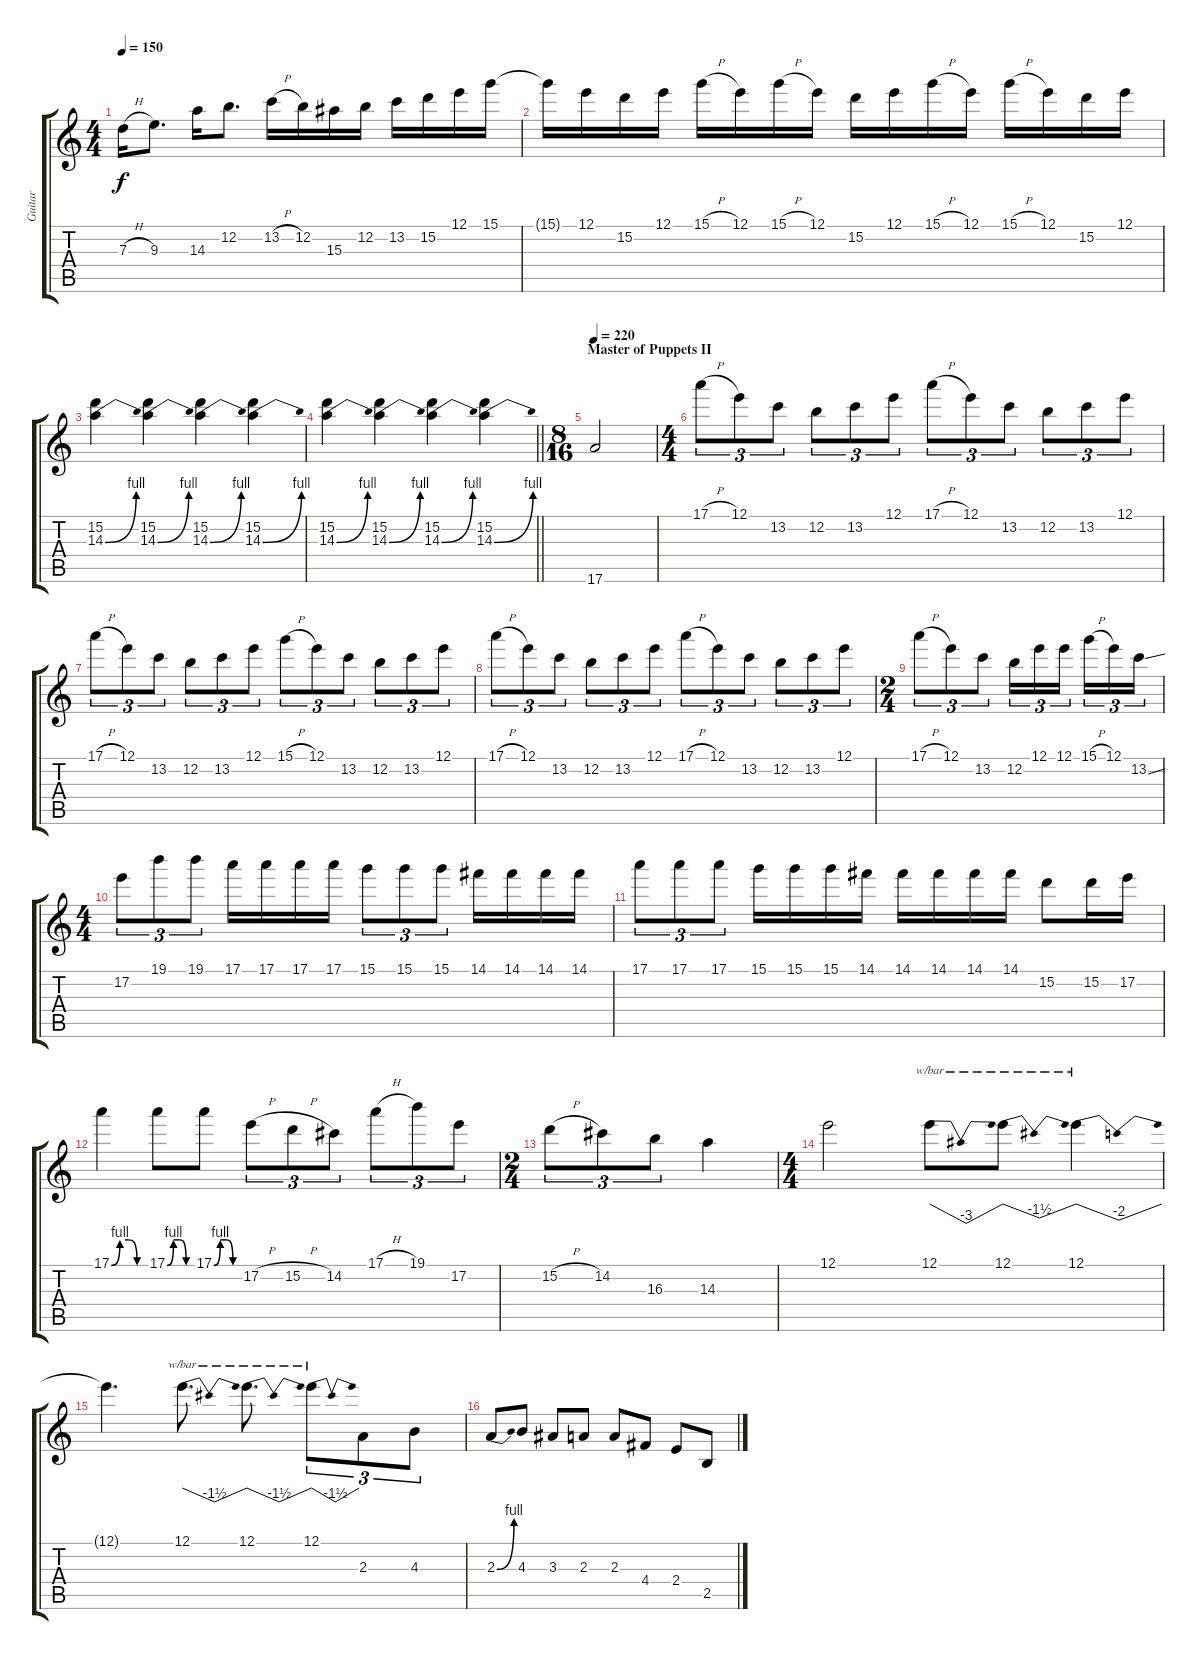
\track ("Guitar" "Guitar") {instrument distortionguitar}
\staff {score tabs}
\tuning (E4 B3 G3 D3 A2 E2) {hide}
\ts (4 4)
\tempo 150
\clef g2
\ks c
7.3{h}.16{dy f} 9.3.8{d} 14.3.16 12.2.8{d} 13.2{h}.16 12.2.16 15.3.16 12.2.16 13.2.16 15.2.16 12.1.16 15.1.16 |
15.1{t}.16 12.1.16 15.2.16 12.1.16 15.1{h}.16 12.1.16 15.1{h}.16 12.1.16 15.2.16 12.1.16 15.1{h}.16 12.1.16 15.1{h}.16 12.1.16 15.2.16 12.1.16 |
(15.2 14.3{be (bend 0 0 60 4)}).4 (15.2 14.3{be (bend 0 0 60 4)}).4 (15.2 14.3{be (bend 0 0 60 4)}).4 (15.2 14.3{be (bend 0 0 60 4)}).4 |
\barLineRight lightlight
(15.2 14.3{be (bend 0 0 60 4)}).4 (15.2 14.3{be (bend 0 0 60 4)}).4 (15.2 14.3{be (bend 0 0 60 4)}).4 (15.2 14.3{be (bend 0 0 60 4)}).4 |
\ts (8 16)
\section ("" "Master of Puppets II")
\tempo 220
17.6.2 |
\ts (4 4)
17.1{h}.8{tu (3 2)} 12.1.8{tu (3 2)} 13.2.8{tu (3 2)} 12.2.8{tu (3 2)} 13.2.8{tu (3 2)} 12.1.8{tu (3 2)} 17.1{h}.8{tu (3 2)} 12.1.8{tu (3 2)} 13.2.8{tu (3 2)} 12.2.8{tu (3 2)} 13.2.8{tu (3 2)} 12.1.8{tu (3 2)} |
17.1{h}.8{tu (3 2)} 12.1.8{tu (3 2)} 13.2.8{tu (3 2)} 12.2.8{tu (3 2)} 13.2.8{tu (3 2)} 12.1.8{tu (3 2)} 15.1{h}.8{tu (3 2)} 12.1.8{tu (3 2)} 13.2.8{tu (3 2)} 12.2.8{tu (3 2)} 13.2.8{tu (3 2)} 12.1.8{tu (3 2)} |
17.1{h}.8{tu (3 2)} 12.1.8{tu (3 2)} 13.2.8{tu (3 2)} 12.2.8{tu (3 2)} 13.2.8{tu (3 2)} 12.1.8{tu (3 2)} 17.1{h}.8{tu (3 2)} 12.1.8{tu (3 2)} 13.2.8{tu (3 2)} 12.2.8{tu (3 2)} 13.2.8{tu (3 2)} 12.1.8{tu (3 2)} |
\ts (2 4)
17.1{h}.8{tu (3 2)} 12.1.8{tu (3 2)} 13.2.8{tu (3 2)} 12.2.16{tu (3 2)} 12.1.16{tu (3 2)} 12.1.16{tu (3 2) beam splitsecondary} 15.1{h}.16{tu (3 2)} 12.1.16{tu (3 2)} 13.2{ss}.16{tu (3 2)} |
\ts (4 4)
17.2.8{tu (3 2)} 19.1.8{tu (3 2)} 19.1.8{tu (3 2)} 17.1.16 17.1.16 17.1.16 17.1.16 15.1.8{tu (3 2)} 15.1.8{tu (3 2)} 15.1.8{tu (3 2)} 14.1.16 14.1.16 14.1.16 14.1.16 |
17.1.8{tu (3 2)} 17.1.8{tu (3 2)} 17.1.8{tu (3 2)} 15.1.16 15.1.16 15.1.16 14.1.16 14.1.16 14.1.16 14.1.16 14.1.16 15.2.8 15.2.16 17.2.16 |
17.1{be (custom 0 0 15 4 30 4 45 0 60 0)}.4 17.1{be (custom 0 0 15 4 30 4 45 0 60 0)}.8 17.1{be (custom 0 0 15 4 30 4 45 0 60 0)}.8 17.2{h}.8{tu (3 2)} 15.2{h}.8{tu (3 2)} 14.2.8{tu (3 2)} 17.1{h}.8{tu (3 2)} 19.1.8{tu (3 2)} 17.2.8{tu (3 2)} |
\ts (2 4)
15.2{h}.8{tu (3 2)} 14.2.8{tu (3 2)} 16.3.8{tu (3 2)} 14.3.4 |
\ts (4 4)
12.1.2 12.1.8{tbe (dip default 0 0 30 -12 60 0)} 12.1.8{tbe (dip default 0 0 30 -6 60 0)} 12.1.4{tbe (dip default 0 0 30 -8 60 0)} |
12.1{t}.4{d} 12.1.8{d tbe (dip default 0 0 30 -6 60 0)} 12.1.8{d tbe (dip default 0 0 30 -6 60 0)} 12.1.8{tu (3 2) tbe (dip default 0 0 30 -6 60 0)} 2.3.8{tu (3 2)} 4.3.8{tu (3 2)} |
2.3{be (bend 0 0 60 4)}.8 4.3.8 3.3.8 2.3.8 2.3.8 4.4.8 2.4.8 2.5.8
